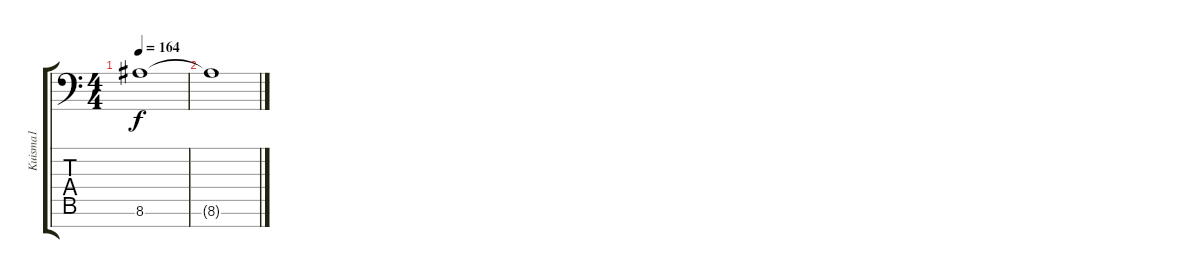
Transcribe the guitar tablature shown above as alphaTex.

\track ("Kuisma1" "Kuisma1") {instrument distortionguitar}
\staff {score tabs}
\tuning (E4 B3 G3 D3 A2 D2 A1) {hide}
\ts (4 4)
\tempo 164
\clef f4
\ks c
8.6{t}.1{dy f} |
8.6{t}.1
